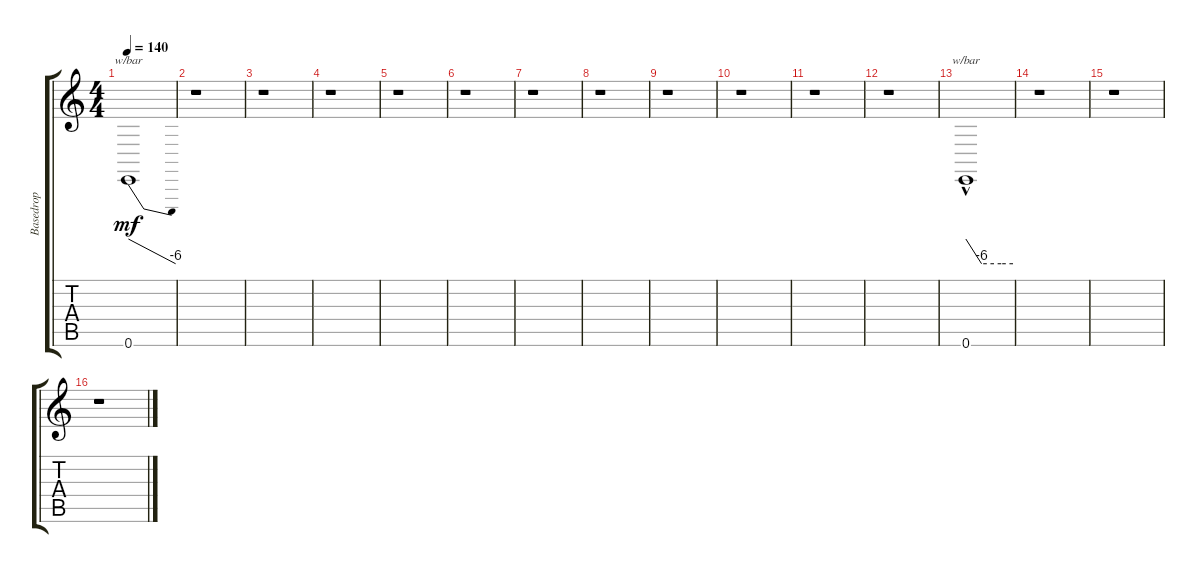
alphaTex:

\track ("Basedrop" "Basedrop") {instrument ocarina}
\staff {score tabs}
\tuning (E4 B3 G3 D3 A2 E2) {hide}
\ts (4 4)
\tempo 140
\clef g2
\ks c
0.6.1{tbe (dive default 0 0 60 -24) dy mf} |
r.1 |
r.1 |
r.1 |
r.1 |
r.1 |
r.1 |
r.1 |
r.1 |
r.1 |
r.1 |
r.1 |
0.6{hac}.1{tbe (custom default 0 0 20 -24 45 -24 60 -24)} |
r.1 |
r.1 |
r.1
